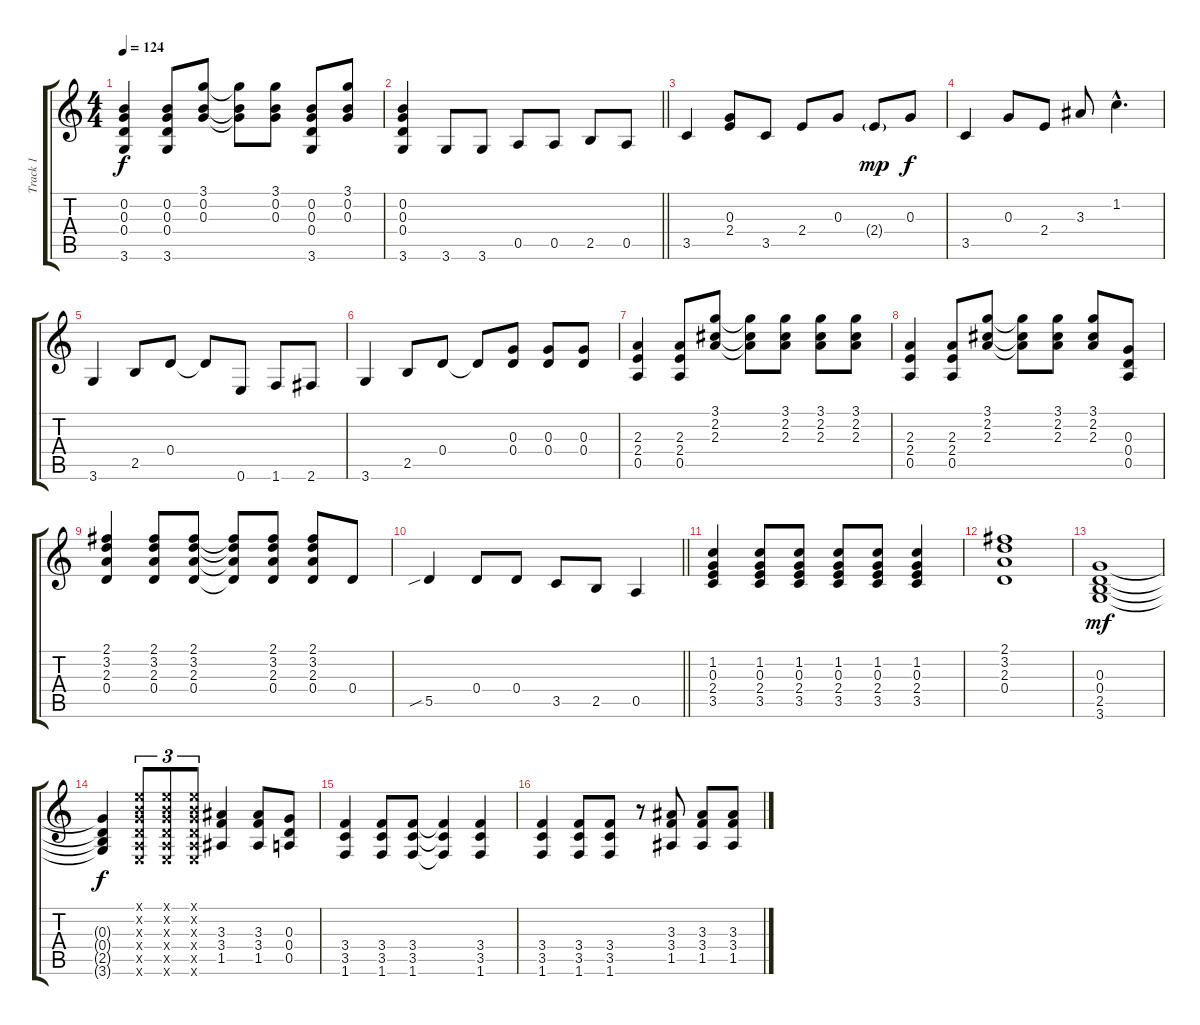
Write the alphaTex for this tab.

\track ("Track 1" "Track 1") {instrument overdrivenguitar}
\staff {score tabs}
\tuning (E4 B3 G3 D3 A2 E2) {hide}
\ts (4 4)
\tempo 124
\clef g2
\ks c
(0.2 0.3 0.4 3.6).4{dy f} (0.2 0.3 0.4 3.6).8 (3.1 0.2 0.3).8 (3.1{t} 0.2{t} 0.3{t}).8 (3.1 0.2 0.3).8 (0.2 0.3 0.4 3.6).8 (3.1 0.2 0.3).8 |
\barLineRight lightlight
(0.2 0.3 0.4 3.6).4 3.6.8 3.6.8 0.5.8 0.5.8 2.5.8 0.5.8 |
3.5.4 (0.3 2.4).8 3.5.8 2.4.8 0.3.8 2.4{g}.8{dy mp} 0.3.8{dy f} |
3.5.4 0.3.8 2.4.8 3.3.8 1.2{hac}.4{d} |
3.6.4 2.5.8 0.4.8 0.4{t}.8 0.6.8 1.6.8 2.6.8 |
3.6.4 2.5.8 0.4.8 0.4{t}.8 (0.3 0.4).8 (0.3 0.4).8 (0.3 0.4).8 |
(2.3 2.4 0.5).4 (2.3 2.4 0.5).8 (3.1 2.2 2.3).8 (3.1{t} 2.2{t} 2.3{t}).8 (3.1 2.2 2.3).8 (3.1 2.2 2.3).8 (3.1 2.2 2.3).8 |
(2.3 2.4 0.5).4 (2.3 2.4 0.5).8 (3.1 2.2 2.3).8 (3.1{t} 2.2{t} 2.3{t}).8 (3.1 2.2 2.3).8 (3.1 2.2 2.3).8 (0.3 0.4 0.5).8 |
(2.1 3.2 2.3 0.4).4 (2.1 3.2 2.3 0.4).8 (2.1 3.2 2.3 0.4).8 (2.1{t} 3.2{t} 2.3{t} 0.4{t}).8 (2.1 3.2 2.3 0.4).8 (2.1 3.2 2.3 0.4).8 0.4.8 |
\barLineRight lightlight
5.5{sib}.4 0.4.8 0.4.8 3.5.8 2.5.8 0.5.4 |
(1.2 0.3 2.4 3.5).4 (1.2 0.3 2.4 3.5).8 (1.2 0.3 2.4 3.5).8 (1.2 0.3 2.4 3.5).8 (1.2 0.3 2.4 3.5).8 (1.2 0.3 2.4 3.5).4 |
(2.1 3.2 2.3 0.4).1 |
(0.3 0.4 2.5 3.6).1{dy mf} |
(0.3{t} 0.4{t} 2.5{t} 3.6{t}).4{dy f} (0.1{x} 0.2{x} 0.3{x} 0.4{x} 0.5{x} 0.6{x}).8{tu (3 2)} (0.1{x} 0.2{x} 0.3{x} 0.4{x} 0.5{x} 0.6{x}).8{tu (3 2)} (0.1{x} 0.2{x} 0.3{x} 0.4{x} 0.5{x} 0.6{x}).8{tu (3 2)} (3.3 3.4 1.5).4 (3.3 3.4 1.5).8 (0.3 0.4 0.5).8 |
(3.4 3.5 1.6).4 (3.4 3.5 1.6).8 (3.4 3.5 1.6).8 (3.4{t} 3.5{t} 1.6{t}).4 (3.4 3.5 1.6).4 |
(3.4 3.5 1.6).4 (3.4 3.5 1.6).8 (3.4 3.5 1.6).8 r.8 (3.3 3.4 1.5).8 (3.3 3.4 1.5).8 (3.3 3.4 1.5).8
